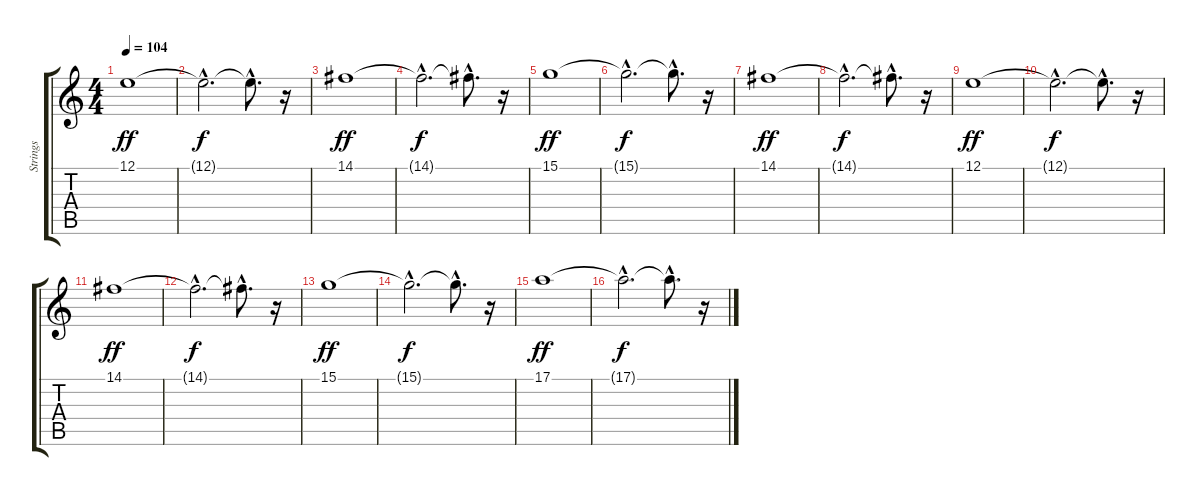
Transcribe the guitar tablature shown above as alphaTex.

\track ("Strings" "Strings") {instrument stringensemble1}
\staff {score tabs}
\tuning (E4 B3 G3 D3 A2 E2) {hide}
\ts (4 4)
\tempo 104
\clef g2
\ks c
12.1.1{dy ff instrument stringensemble1} |
12.1{hac t}.2{d dy f} 12.1{hac t}.8{d} r.16 |
14.1.1{dy ff} |
14.1{hac t}.2{d dy f} 14.1{hac t}.8{d} r.16 |
15.1.1{dy ff} |
15.1{hac t}.2{d dy f} 15.1{hac t}.8{d} r.16 |
14.1.1{dy ff} |
14.1{hac t}.2{d dy f} 14.1{hac t}.8{d} r.16 |
12.1.1{dy ff} |
12.1{hac t}.2{d dy f} 12.1{hac t}.8{d} r.16 |
14.1.1{dy ff} |
14.1{hac t}.2{d dy f} 14.1{hac t}.8{d} r.16 |
15.1.1{dy ff} |
15.1{hac t}.2{d dy f} 15.1{hac t}.8{d} r.16 |
17.1.1{dy ff} |
17.1{hac t}.2{d dy f} 17.1{hac t}.8{d} r.16
